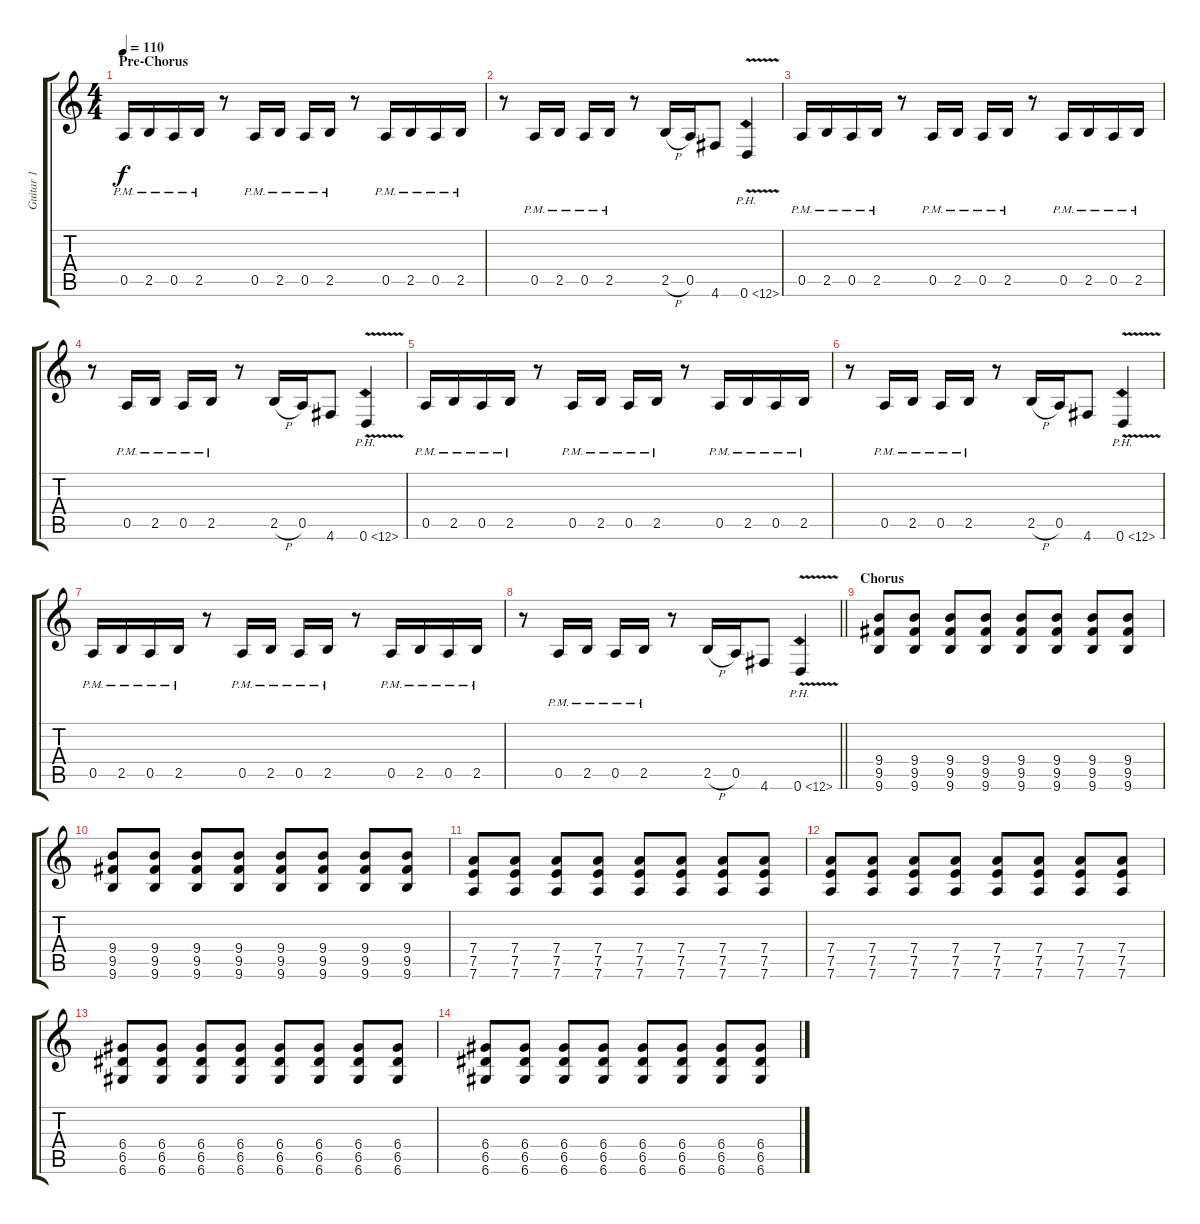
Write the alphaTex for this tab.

\track ("Guitar 1" "Guitar 1") {instrument distortionguitar}
\staff {score tabs}
\tuning (E4 B3 G3 D3 A2 D2) {hide}
\ts (4 4)
\section ("" "Pre-Chorus")
\tempo 110
\clef g2
\ks c
0.5{pm}.16{dy f} 2.5{pm}.16 0.5{pm}.16 2.5{pm}.16 r.8 0.5{pm}.16 2.5{pm}.16 0.5{pm}.16 2.5{pm}.16 r.8 0.5{pm}.16 2.5{pm}.16 0.5{pm}.16 2.5{pm}.16 |
r.8 0.5{pm}.16 2.5{pm}.16 0.5{pm}.16 2.5{pm}.16 r.8 2.5{h}.16 0.5.16 4.6.8 0.6{ph 12 v}.4 |
0.5{pm}.16 2.5{pm}.16 0.5{pm}.16 2.5{pm}.16 r.8 0.5{pm}.16 2.5{pm}.16 0.5{pm}.16 2.5{pm}.16 r.8 0.5{pm}.16 2.5{pm}.16 0.5{pm}.16 2.5{pm}.16 |
r.8 0.5{pm}.16 2.5{pm}.16 0.5{pm}.16 2.5{pm}.16 r.8 2.5{h}.16 0.5.16 4.6.8 0.6{ph 12 v}.4 |
0.5{pm}.16 2.5{pm}.16 0.5{pm}.16 2.5{pm}.16 r.8 0.5{pm}.16 2.5{pm}.16 0.5{pm}.16 2.5{pm}.16 r.8 0.5{pm}.16 2.5{pm}.16 0.5{pm}.16 2.5{pm}.16 |
r.8 0.5{pm}.16 2.5{pm}.16 0.5{pm}.16 2.5{pm}.16 r.8 2.5{h}.16 0.5.16 4.6.8 0.6{ph 12 v}.4 |
0.5{pm}.16 2.5{pm}.16 0.5{pm}.16 2.5{pm}.16 r.8 0.5{pm}.16 2.5{pm}.16 0.5{pm}.16 2.5{pm}.16 r.8 0.5{pm}.16 2.5{pm}.16 0.5{pm}.16 2.5{pm}.16 |
\barLineRight lightlight
r.8 0.5{pm}.16 2.5{pm}.16 0.5{pm}.16 2.5{pm}.16 r.8 2.5{h}.16 0.5.16 4.6.8 0.6{ph 12 v}.4 |
\section ("" "Chorus")
(9.4 9.5 9.6).8 (9.4 9.5 9.6).8 (9.4 9.5 9.6).8 (9.4 9.5 9.6).8 (9.4 9.5 9.6).8 (9.4 9.5 9.6).8 (9.4 9.5 9.6).8 (9.4 9.5 9.6).8 |
(9.4 9.5 9.6).8 (9.4 9.5 9.6).8 (9.4 9.5 9.6).8 (9.4 9.5 9.6).8 (9.4 9.5 9.6).8 (9.4 9.5 9.6).8 (9.4 9.5 9.6).8 (9.4 9.5 9.6).8 |
(7.4 7.5 7.6).8 (7.4 7.5 7.6).8 (7.4 7.5 7.6).8 (7.4 7.5 7.6).8 (7.4 7.5 7.6).8 (7.4 7.5 7.6).8 (7.4 7.5 7.6).8 (7.4 7.5 7.6).8 |
(7.4 7.5 7.6).8 (7.4 7.5 7.6).8 (7.4 7.5 7.6).8 (7.4 7.5 7.6).8 (7.4 7.5 7.6).8 (7.4 7.5 7.6).8 (7.4 7.5 7.6).8 (7.4 7.5 7.6).8 |
(6.4 6.5 6.6).8 (6.4 6.5 6.6).8 (6.4 6.5 6.6).8 (6.4 6.5 6.6).8 (6.4 6.5 6.6).8 (6.4 6.5 6.6).8 (6.4 6.5 6.6).8 (6.4 6.5 6.6).8 |
(6.4 6.5 6.6).8 (6.4 6.5 6.6).8 (6.4 6.5 6.6).8 (6.4 6.5 6.6).8 (6.4 6.5 6.6).8 (6.4 6.5 6.6).8 (6.4 6.5 6.6).8 (6.4 6.5 6.6).8
